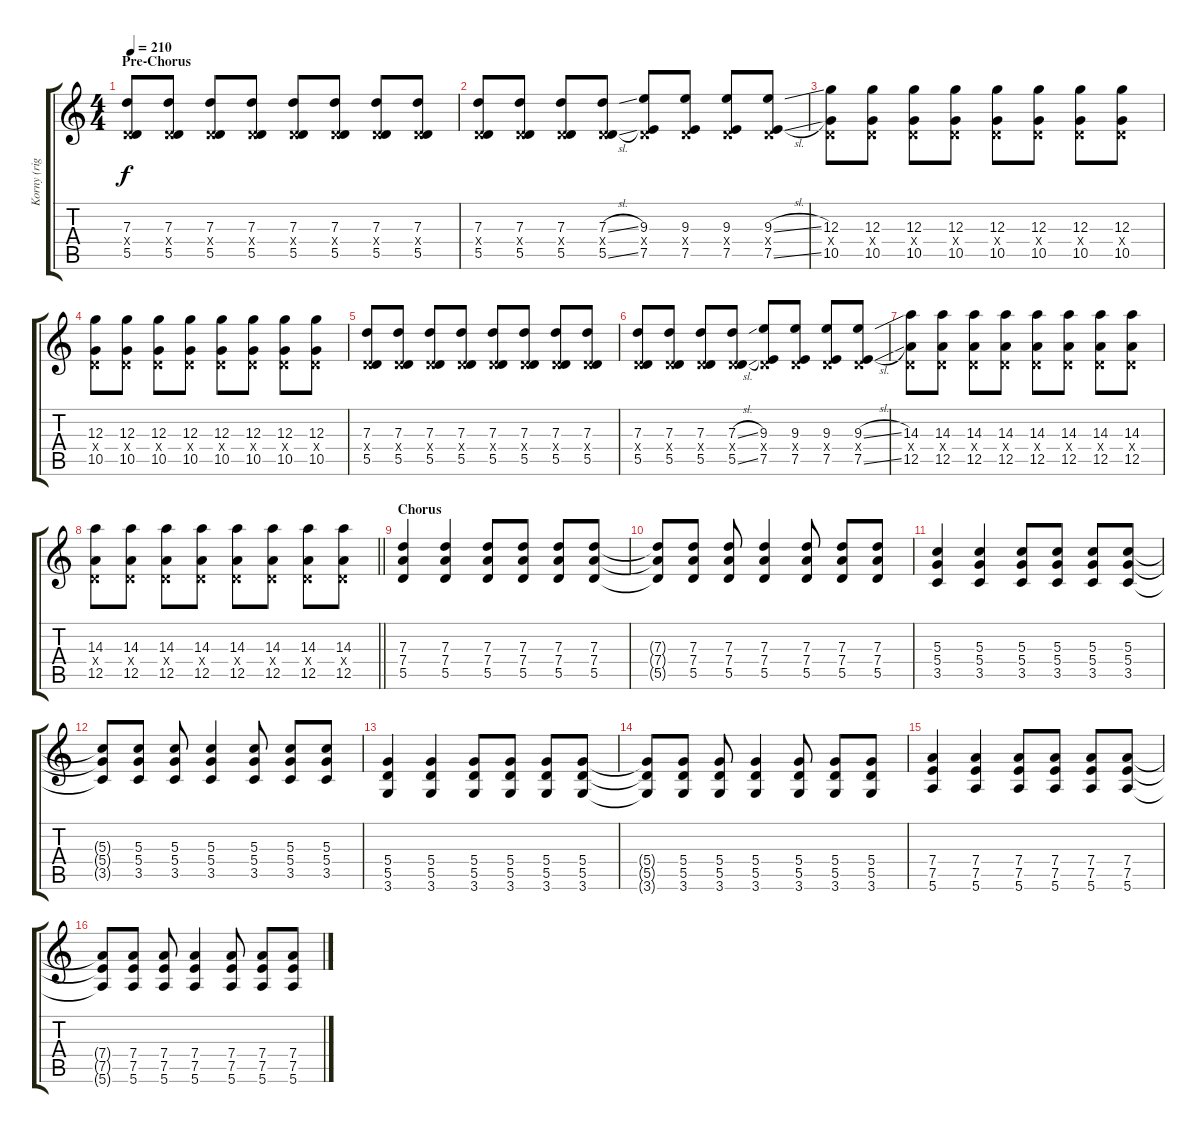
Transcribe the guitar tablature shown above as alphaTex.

\track ("Korny (right)" "Korny (rig") {instrument overdrivenguitar}
\staff {score tabs}
\tuning (E4 B3 G3 D3 A2 E2) {hide}
\ts (4 4)
\section ("" "Pre-Chorus")
\tempo 210
\clef g2
\ks c
(7.3 0.4{x} 5.5).8{dy f} (7.3 0.4{x} 5.5).8 (7.3 0.4{x} 5.5).8 (7.3 0.4{x} 5.5).8 (7.3 0.4{x} 5.5).8 (7.3 0.4{x} 5.5).8 (7.3 0.4{x} 5.5).8 (7.3 0.4{x} 5.5).8 |
(7.3 0.4{x} 5.5).8 (7.3 0.4{x} 5.5).8 (7.3 0.4{x} 5.5).8 (7.3{sl} 0.4{x} 5.5{sl}).8 (9.3 0.4{x} 7.5).8 (9.3 0.4{x} 7.5).8 (9.3 0.4{x} 7.5).8 (9.3{sl} 0.4{x} 7.5{sl}).8 |
(12.3 0.4{x} 10.5).8 (12.3 0.4{x} 10.5).8 (12.3 0.4{x} 10.5).8 (12.3 0.4{x} 10.5).8 (12.3 0.4{x} 10.5).8 (12.3 0.4{x} 10.5).8 (12.3 0.4{x} 10.5).8 (12.3 0.4{x} 10.5).8 |
(12.3 0.4{x} 10.5).8 (12.3 0.4{x} 10.5).8 (12.3 0.4{x} 10.5).8 (12.3 0.4{x} 10.5).8 (12.3 0.4{x} 10.5).8 (12.3 0.4{x} 10.5).8 (12.3 0.4{x} 10.5).8 (12.3 0.4{x} 10.5).8 |
(7.3 0.4{x} 5.5).8 (7.3 0.4{x} 5.5).8 (7.3 0.4{x} 5.5).8 (7.3 0.4{x} 5.5).8 (7.3 0.4{x} 5.5).8 (7.3 0.4{x} 5.5).8 (7.3 0.4{x} 5.5).8 (7.3 0.4{x} 5.5).8 |
(7.3 0.4{x} 5.5).8 (7.3 0.4{x} 5.5).8 (7.3 0.4{x} 5.5).8 (7.3{sl} 0.4{x} 5.5{sl}).8 (9.3 0.4{x} 7.5).8 (9.3 0.4{x} 7.5).8 (9.3 0.4{x} 7.5).8 (9.3{sl} 0.4{x} 7.5{sl}).8 |
(14.3 0.4{x} 12.5).8 (14.3 0.4{x} 12.5).8 (14.3 0.4{x} 12.5).8 (14.3 0.4{x} 12.5).8 (14.3 0.4{x} 12.5).8 (14.3 0.4{x} 12.5).8 (14.3 0.4{x} 12.5).8 (14.3 0.4{x} 12.5).8 |
\barLineRight lightlight
(14.3 0.4{x} 12.5).8 (14.3 0.4{x} 12.5).8 (14.3 0.4{x} 12.5).8 (14.3 0.4{x} 12.5).8 (14.3 0.4{x} 12.5).8 (14.3 0.4{x} 12.5).8 (14.3 0.4{x} 12.5).8 (14.3 0.4{x} 12.5).8 |
\section ("" "Chorus")
(7.3 7.4 5.5).4 (7.3 7.4 5.5).4 (7.3 7.4 5.5).8 (7.3 7.4 5.5).8 (7.3 7.4 5.5).8 (7.3 7.4 5.5).8 |
(7.3{t} 7.4{t} 5.5{t}).8 (7.3 7.4 5.5).8 (7.3 7.4 5.5).8 (7.3 7.4 5.5).4 (7.3 7.4 5.5).8 (7.3 7.4 5.5).8 (7.3 7.4 5.5).8 |
(5.3 5.4 3.5).4 (5.3 5.4 3.5).4 (5.3 5.4 3.5).8 (5.3 5.4 3.5).8 (5.3 5.4 3.5).8 (5.3 5.4 3.5).8 |
(5.3{t} 5.4{t} 3.5{t}).8 (5.3 5.4 3.5).8 (5.3 5.4 3.5).8 (5.3 5.4 3.5).4 (5.3 5.4 3.5).8 (5.3 5.4 3.5).8 (5.3 5.4 3.5).8 |
(5.4 5.5 3.6).4 (5.4 5.5 3.6).4 (5.4 5.5 3.6).8 (5.4 5.5 3.6).8 (5.4 5.5 3.6).8 (5.4 5.5 3.6).8 |
(5.4{t} 5.5{t} 3.6{t}).8 (5.4 5.5 3.6).8 (5.4 5.5 3.6).8 (5.4 5.5 3.6).4 (5.4 5.5 3.6).8 (5.4 5.5 3.6).8 (5.4 5.5 3.6).8 |
(7.4 7.5 5.6).4 (7.4 7.5 5.6).4 (7.4 7.5 5.6).8 (7.4 7.5 5.6).8 (7.4 7.5 5.6).8 (7.4 7.5 5.6).8 |
(7.4{t} 7.5{t} 5.6{t}).8 (7.4 7.5 5.6).8 (7.4 7.5 5.6).8 (7.4 7.5 5.6).4 (7.4 7.5 5.6).8 (7.4 7.5 5.6).8 (7.4 7.5 5.6).8
